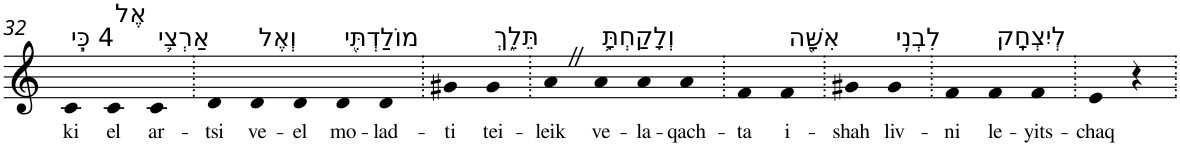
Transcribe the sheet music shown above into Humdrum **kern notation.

**kern	**text
*part1	*part1
*staff1	*staff1
*I"Piano	*
*I'Pno	*
!!LO:PB:g=z
*clefG2	*
*k[]	*
=32	=32
!LO:TX:a:t=4 כִּ֧י	!
!	!LO:LY:b
4c	ki
!LO:TX:a:t=אֶל	!
!	!LO:LY:b
4c	el
!LO:TX:a:t=אַרְצִ֛י	!
!	!LO:LY:b
4c	ar-
=33.	=33.
!	!LO:LY:b
4d	-tsi
!LO:TX:a:t=וְאֶל	!
!	!LO:LY:b
4d	ve-
!	!LO:LY:b
4d	-el
!LO:TX:a:t=מוֹלַדְתִּ֖י	!
!	!LO:LY:b
4d	mo-
!	!LO:LY:b
4d	-lad-
=34.	=34.
!	!LO:LY:b
4g#X	-ti
!LO:TX:a:t=תֵּלֵ֑ךְ	!
!	!LO:LY:b
4g#	tei-
=35.	=35.
!	!LO:LY:b
4aZ	-leik
!LO:TX:a:t=וְלָקַחְתָּ֥	!
!	!LO:LY:b
4a	ve-
!	!LO:LY:b
4a	-la-
!	!LO:LY:b
4a	-qach-
=36.	=36.
!	!LO:LY:b
4f	-ta
!LO:TX:a:t=אִשָּׁ֖ה	!
!	!LO:LY:b
4f	i-
=37.	=37.
!	!LO:LY:b
4g#X	-shah
!LO:TX:a:t=לִבְנִ֥י	!
!	!LO:LY:b
4g#	liv-
=38.	=38.
!	!LO:LY:b
4f	-ni
!LO:TX:a:t=לְיִצְחָֽק	!
!	!LO:LY:b
4f	le-
!	!LO:LY:b
4f	-yits-
=39.	=39.
!	!LO:LY:b
4e	-chaq
4r	.
=.	=.
*-	*-
